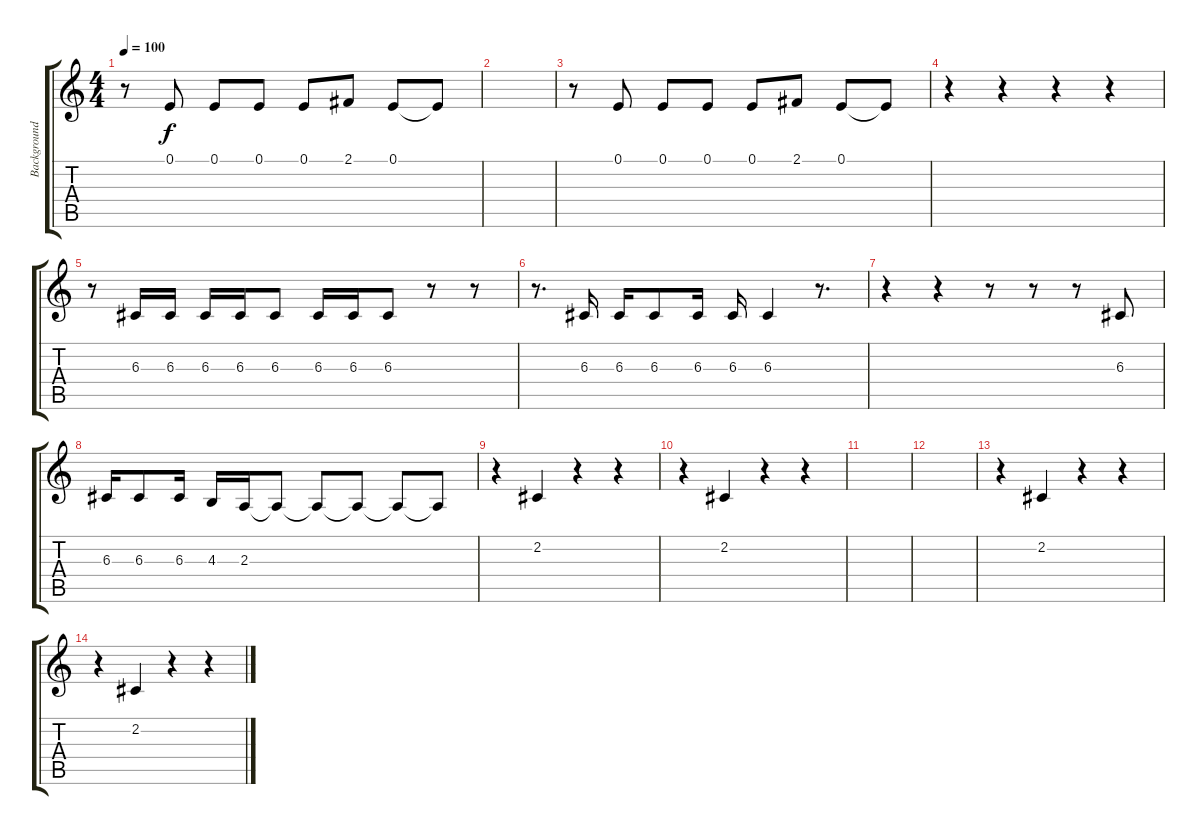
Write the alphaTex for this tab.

\track ("Background vocals" "Background") {instrument synthbrass1}
\staff {score tabs}
\tuning (E4 B3 G3 D3 A2 E2) {hide}
\ts (4 4)
\tempo 100
\clef g2
\ks c
r.8{dy f} 0.1.8 0.1.8 0.1.8 0.1.8 2.1.8 0.1.8 0.1{t}.8 |
|
r.8 0.1.8 0.1.8 0.1.8 0.1.8 2.1.8 0.1.8 0.1{t}.8 |
r.4 r.4 r.4 r.4 |
r.8 6.3.16 6.3.16 6.3.16 6.3.16 6.3.8 6.3.16 6.3.16 6.3.8 r.8 r.8 |
r.8{d} 6.3.16 6.3.16 6.3.8 6.3.16 6.3.16 6.3.4 r.8{d} |
r.4 r.4 r.8 r.8 r.8 6.3.8 |
6.3.16 6.3.8 6.3.16 4.3.16 2.3.16 2.3{t}.8 2.3{t}.8 2.3{t}.8 2.3{t}.8 2.3{t}.8 |
r.4 2.2.4 r.4 r.4 |
r.4 2.2.4 r.4 r.4 |
|
|
r.4 2.2.4 r.4 r.4 |
r.4 2.2.4 r.4 r.4
